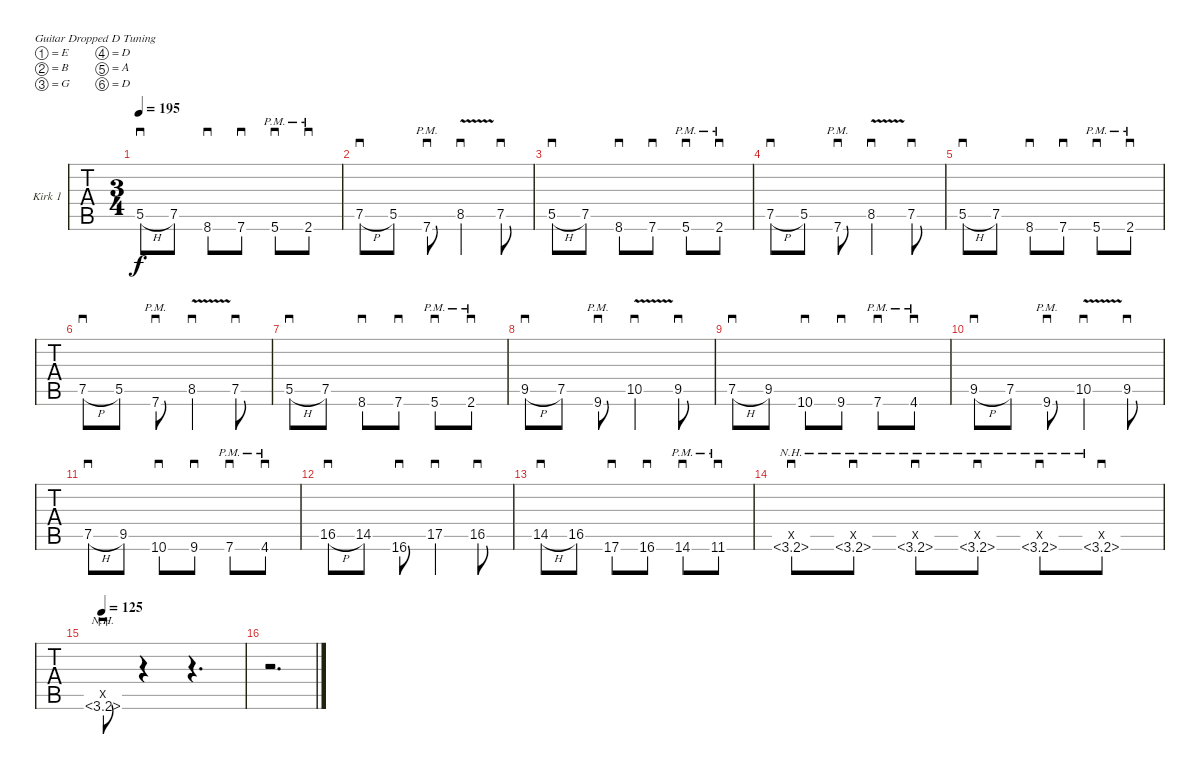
\bracketExtendMode groupsimilarinstruments
\firstSystemTrackNameOrientation horizontal
\otherSystemsTrackNameOrientation horizontal
\track ("Guitar 2" "Kirk 1") {instrument overdrivenguitar}
\staff {tabs}
\tuning (E4 B3 G3 D3 A2 D2)
\ts (3 4)
\tempo 195
\clef g2
\ks c
5.5{h}.8{sd dy f} 7.5.8 8.6.8{sd} 7.6.8{sd} 5.6{pm}.8{sd} 2.6{pm}.8{sd} |
7.5{h}.8{sd} 5.5.8 7.6{pm}.8{sd} 8.5{v}.4{sd} 7.5.8{sd} |
5.5{h}.8{sd} 7.5.8 8.6.8{sd} 7.6.8{sd} 5.6{pm}.8{sd} 2.6{pm}.8{sd} |
7.5{h}.8{sd} 5.5.8 7.6{pm}.8{sd} 8.5{v}.4{sd} 7.5.8{sd} |
5.5{h}.8{sd} 7.5.8 8.6.8{sd} 7.6.8{sd} 5.6{pm}.8{sd} 2.6{pm}.8{sd} |
7.5{h}.8{sd} 5.5.8 7.6{pm}.8{sd} 8.5{v}.4{sd} 7.5.8{sd} |
5.5{h}.8{sd} 7.5.8 8.6.8{sd} 7.6.8{sd} 5.6{pm}.8{sd} 2.6{pm}.8{sd} |
9.5{h}.8{sd} 7.5.8 9.6{pm}.8{sd} 10.5{v}.4{sd} 9.5.8{sd} |
7.5{h}.8{sd} 9.5.8 10.6.8{sd} 9.6.8{sd} 7.6{pm}.8{sd} 4.6{pm}.8{sd} |
9.5{h}.8{sd} 7.5.8 9.6{pm}.8{sd} 10.5{v}.4{sd} 9.5.8{sd} |
7.5{h}.8{sd} 9.5.8 10.6.8{sd} 9.6.8{sd} 7.6{pm}.8{sd} 4.6{pm}.8{sd} |
16.5{h}.8{sd} 14.5.8 16.6.8{sd} 17.5.4{sd} 16.5.8{sd} |
14.5{h}.8{sd} 16.5.8 17.6.8{sd} 16.6.8{sd} 14.6{pm}.8{sd} 11.6{pm}.8{sd} |
(3.5{st x} 3.6{nh st}).8{sd} (3.5{st x} 3.6{nh st}).8{sd} (3.5{st x} 3.6{nh st}).8{sd} (3.5{st x} 3.6{nh st}).8{sd} (3.5{st x} 3.6{nh st}).8{sd} (3.5{st x} 3.6{nh st}).8{sd} |
\tempo 125
(3.5{st x} 3.6{nh st}).8{sd} r.4 r.4{d} |
r.2{d}
